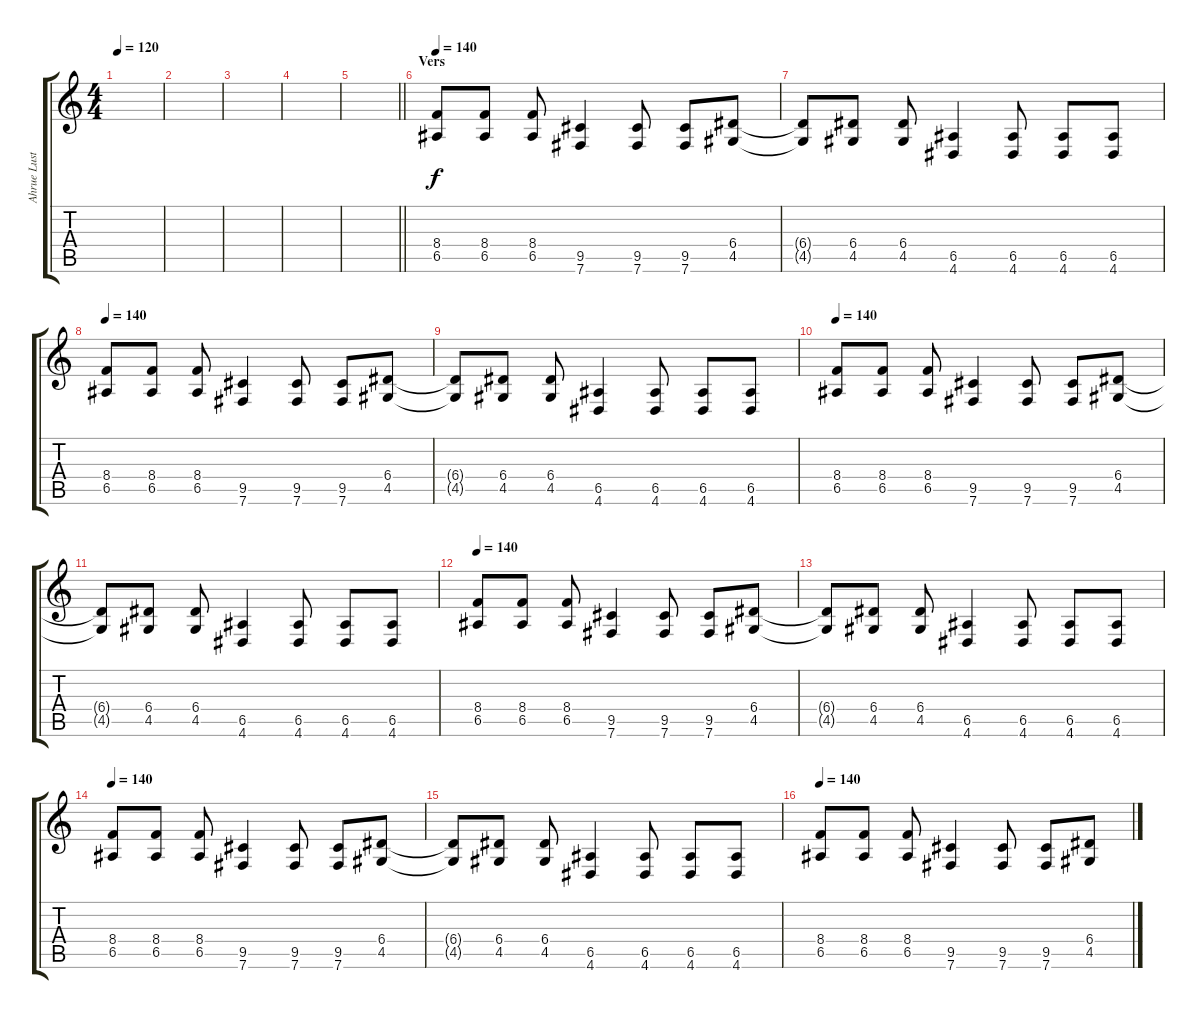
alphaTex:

\track ("Ahrue Luster" "Ahrue Lust") {instrument distortionguitar}
\staff {score tabs}
\tuning (B3 Gb3 D3 A2 E2 B1) {hide}
\ts (4 4)
\tempo 120
\clef g2
\ks c
|
|
|
|
\barLineRight lightlight
|
\section ("" "Vers")
\tempo 140
(8.4 6.5).8 (8.4 6.5).8 (8.4 6.5).8 (9.5 7.6).4 (9.5 7.6).8 (9.5 7.6).8 (6.4 4.5).8 |
(6.4{t} 4.5{t}).8 (6.4 4.5).8 (6.4 4.5).8 (6.5 4.6).4 (6.5 4.6).8 (6.5 4.6).8 (6.5 4.6).8 |
\tempo 140
(8.4 6.5).8 (8.4 6.5).8 (8.4 6.5).8 (9.5 7.6).4 (9.5 7.6).8 (9.5 7.6).8 (6.4 4.5).8 |
(6.4{t} 4.5{t}).8 (6.4 4.5).8 (6.4 4.5).8 (6.5 4.6).4 (6.5 4.6).8 (6.5 4.6).8 (6.5 4.6).8 |
\tempo 140
(8.4 6.5).8 (8.4 6.5).8 (8.4 6.5).8 (9.5 7.6).4 (9.5 7.6).8 (9.5 7.6).8 (6.4 4.5).8 |
(6.4{t} 4.5{t}).8 (6.4 4.5).8 (6.4 4.5).8 (6.5 4.6).4 (6.5 4.6).8 (6.5 4.6).8 (6.5 4.6).8 |
\tempo 140
(8.4 6.5).8 (8.4 6.5).8 (8.4 6.5).8 (9.5 7.6).4 (9.5 7.6).8 (9.5 7.6).8 (6.4 4.5).8 |
(6.4{t} 4.5{t}).8 (6.4 4.5).8 (6.4 4.5).8 (6.5 4.6).4 (6.5 4.6).8 (6.5 4.6).8 (6.5 4.6).8 |
\tempo 140
(8.4 6.5).8 (8.4 6.5).8 (8.4 6.5).8 (9.5 7.6).4 (9.5 7.6).8 (9.5 7.6).8 (6.4 4.5).8 |
(6.4{t} 4.5{t}).8 (6.4 4.5).8 (6.4 4.5).8 (6.5 4.6).4 (6.5 4.6).8 (6.5 4.6).8 (6.5 4.6).8 |
\tempo 140
(8.4 6.5).8 (8.4 6.5).8 (8.4 6.5).8 (9.5 7.6).4 (9.5 7.6).8 (9.5 7.6).8 (6.4 4.5).8
